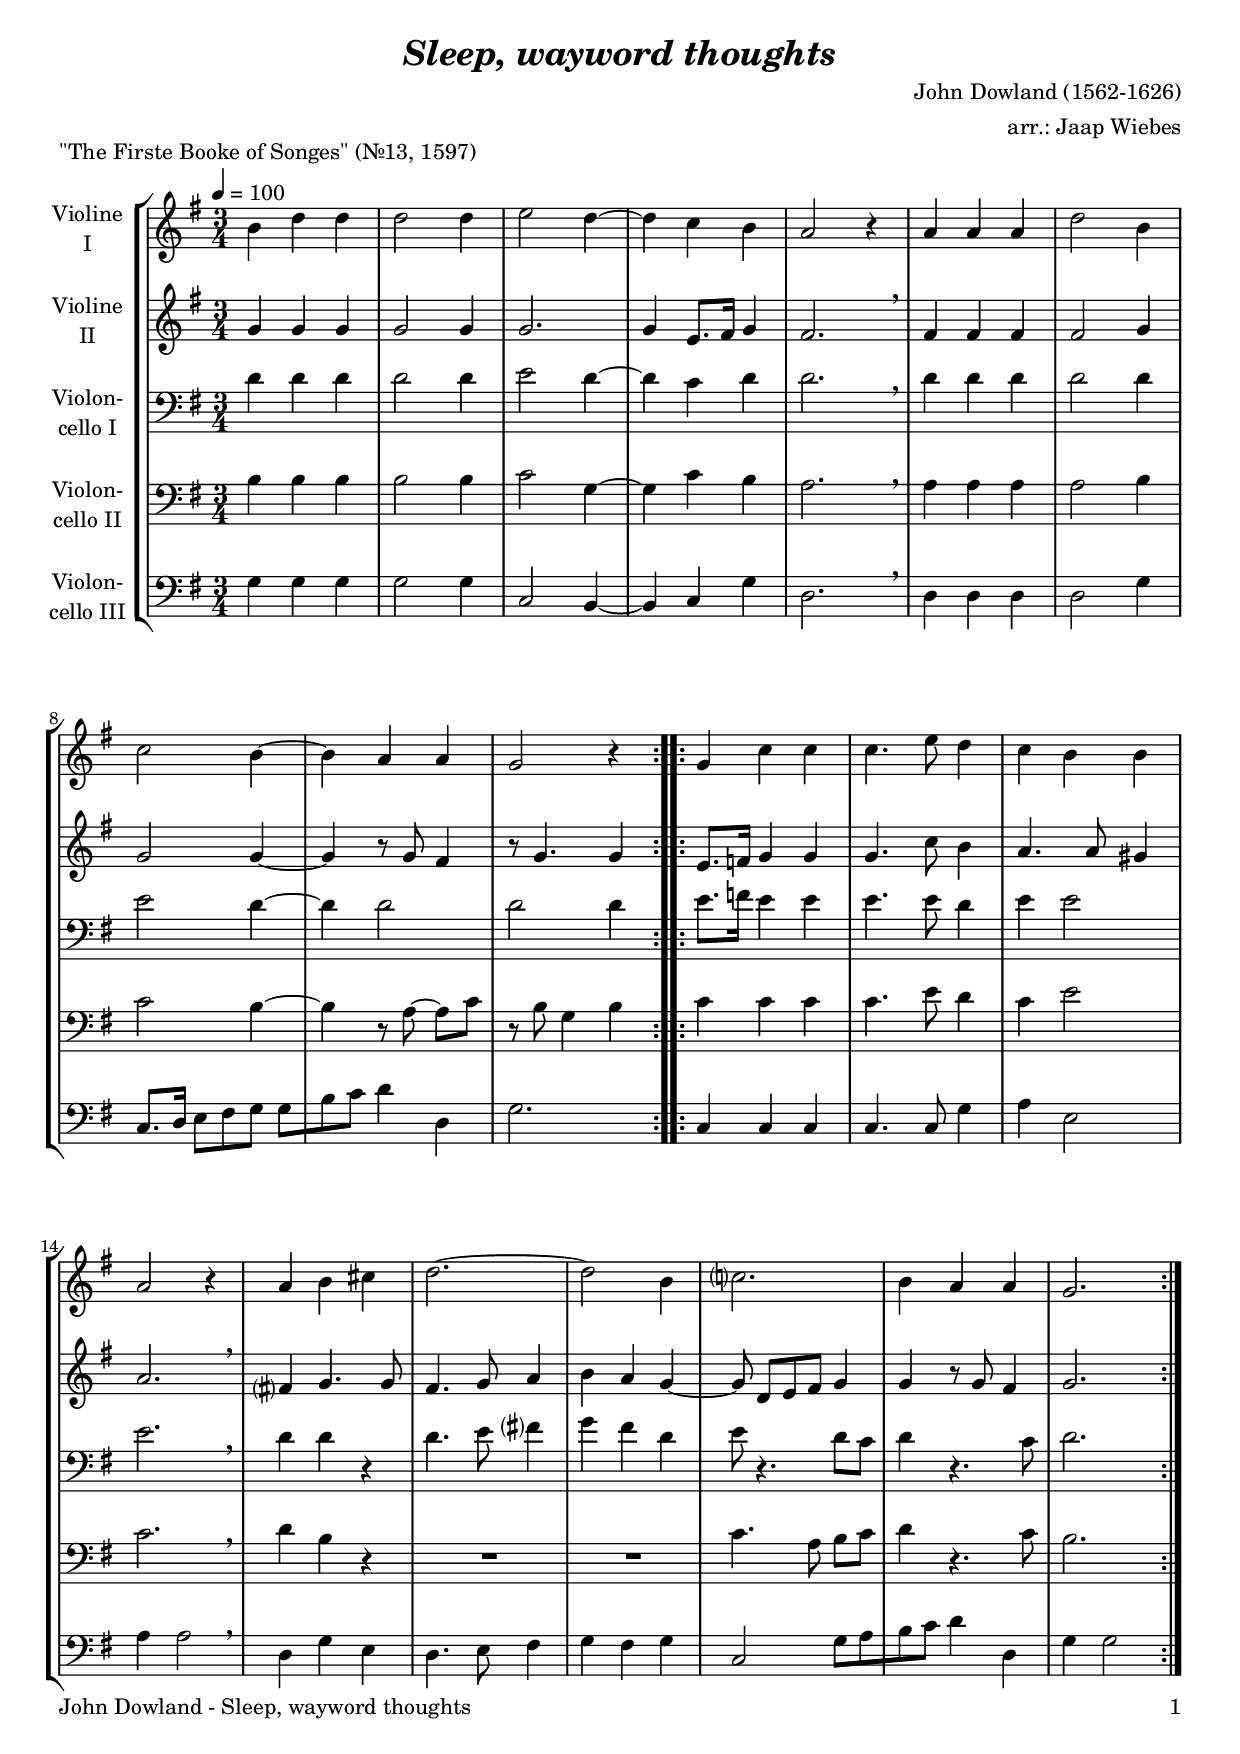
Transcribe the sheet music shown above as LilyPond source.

\version "2.24.1"
\include "deutsch.ly"

#(set-global-staff-size 19)

\header {
  title     = \markup \bold \italic "Sleep, wayword thoughts"
  composer  = "John Dowland (1562-1626)"
  arranger  = "arr.: Jaap Wiebes"
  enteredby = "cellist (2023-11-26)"
  piece     = "\"The Firste Booke of Songes\" (Nr.13, 1597)"
}

voiceconsts = {
  \key f \major
  \time 3/4
  \clef "bass"
%  \numericTimeSignature
  \compressEmptyMeasures
  % Set default beaming for all staves
  \set Timing.beamExceptions = #'()
  \set Timing.baseMoment     = #(ly:make-moment 1 4)
  \set Timing.beatStructure  = #'(1 1 1)
  \tempo 4=100
}

mist = "string ensemble 1"
mivl = "violin"
miba = "cello"
mipz = "pizzicato strings"

va = \relative c'' {
  \voiceconsts
  \clef "treble"

  \repeat volta 2 {
    a4 c c
    c2 c4
    d2 c4~
    c b a
    g2 r4
    g g g
    c2 a4

    b2 a4~
    a g g
    f2 r4
  }

  \repeat volta 2 {
    f b b
    b4. d8 c4
    b a a

    g2 r4
    g a h
    c2.~
    c2 a4
    b?2.
    a4 g g
    f2.
  }
}

vb = \relative c' {
  \voiceconsts
  \clef "treble"

  \repeat volta 2 {
    f4 f f
    f2 f4
    f2.
    f4 d8. e16 f4
    e2. \breathe
    e4 e e
    e2 f4

    f2 f4~
    f r8 f e4
    r8 f4. f4
  }

  \repeat volta 2 {
    d8. es16 f4 f
    f4. b8 a4
    g4. g8 fis4

    g2. \breathe
    e?4 f4. f8
    e4. f8 g4
    a g f~
    f8 c[ d e] f4
    f r8 f e4
    f2.
  }
}

vc = \relative c' {
  \voiceconsts
  \clef "bass"

  \repeat volta 2 {
    c4 c c
    c2 c4
    d2 c4~
    c b c
    c2. \breathe
    c4 c c
    c2 c4

    d2 c4~
    c c2
    c c4
  }

  \repeat volta 2 {
    d8. es16 d4 d
    d4. d8 c4
    d d2

    d2. \breathe
    c4 c r
    c4. d8 e?4
    f e c
    d8 r4. c8 b
    c4 r4. b8
    c2.
  }
}

vd = \relative c' {
  \voiceconsts
  \clef "bass"

  \repeat volta 2 {
    a4 a a
    a2 a4
    b2 f4~
    f b a
    g2. \breathe
    g4 g g
    g2 a4

    b2 a4~
    a r8 g~ g b
    r a f4 a
  }

  \repeat volta 2 {
    b b b
    b4. d8 c4
    b d2

    b2. \breathe
    c4 a r
    R2.*2
    b4. g8 a b
    c4 r4. b8
    a2.
  }
}

ve = \relative c {
  \voiceconsts
  \clef "bass"

  \repeat volta 2 {
    f4 f f
    f2 f4
    b,2 a4~
    a b f'
    c2. \breathe
    c4 c c
    c2 f4

    b,8. c16 d8[ e f] f[
    a b] c4 c,
    f2.
  }

  \repeat volta 2 {
    b,4 b b
    b4. b8 f'4
    g d2

    g4 g2 \breathe
    c,4 f d
    c4. d8 e4
    f e f
    b,2 f'8[ g
    a b] c4 c,
    f f2
  }
}


music = \new StaffGroup <<
      \new Staff {
	\set Staff.midiInstrument = \mivl
	\set Staff.instrumentName = \markup \center-column { "Violine" "I" }
	\transpose f g { \va }
      }

      \new Staff {
	\set Staff.midiInstrument = \mivl
	\set Staff.instrumentName = \markup \center-column { "Violine" "II" }
	\transpose f g { \vb }
      }

      \new Staff {
	\set Staff.midiInstrument = \miba
	\set Staff.instrumentName = \markup \center-column { "Violon-" "cello I" }
	\transpose f g { \vc }
      }

      \new Staff {
	\set Staff.midiInstrument = \miba
	\set Staff.instrumentName = \markup \center-column { "Violon-" "cello II" }
	\transpose f g { \vd }
      }

      \new Staff {
	\set Staff.midiInstrument = \miba
	\set Staff.instrumentName = \markup \center-column { "Violon-" "cello III" }
	\transpose f g { \ve }
      }
>>

\book {
   \paper {
    print-page-number = ##t
    print-first-page-number = ##t
    ragged-last-bottom = ##f
    oddHeaderMarkup = \markup \null
    evenHeaderMarkup = \markup \null
    oddFooterMarkup = \markup {
      \fill-line {
        \if \should-print-page-number
        "John Dowland - Sleep, wayword thoughts" \fromproperty #'page:page-number-string
      }
    }
    evenFooterMarkup = \oddFooterMarkup
  } \score {
    \music
    \layout {}
  }

  \score {
    \unfoldRepeats \music

    \midi {
      \context {
        \Score
      }
    }
  }
}